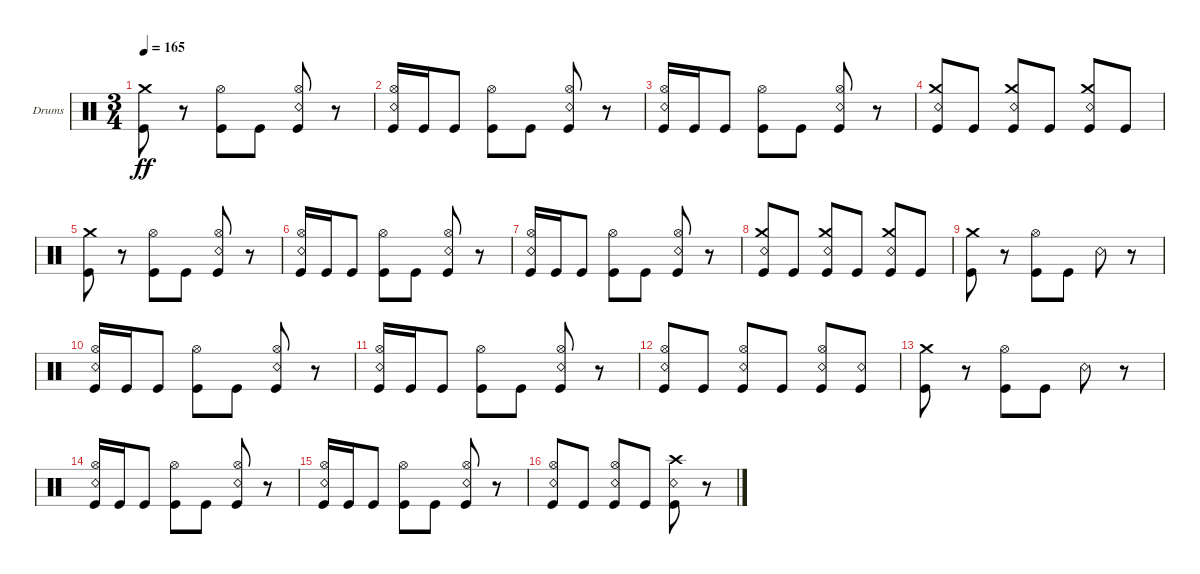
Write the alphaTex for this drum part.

\bracketExtendMode groupsimilarinstruments
\firstSystemTrackNameOrientation horizontal
\otherSystemsTrackNameOrientation horizontal
\track ("Drumkit" "Drums") {instrument percussion}
\staff {score}
\articulation defaults
\ts (3 4)
\tempo 165
\clef neutral
\ks c
("Kick (hit)" "Crash medium (hit)").8{dy ff} r.8 ("Kick (hit)" "Hi-Hat (open)").8 "Kick (hit)".8 ("Kick (hit)" "Hi-Hat (open)" "Snare (rim shot)").8 r.8 |
("Kick (hit)" "Hi-Hat (open)" "Snare (rim shot)").16 "Kick (hit)".16 "Kick (hit)".8 ("Kick (hit)" "Hi-Hat (open)").8 "Kick (hit)".8 ("Kick (hit)" "Hi-Hat (open)" "Snare (rim shot)").8 r.8 |
("Kick (hit)" "Hi-Hat (open)" "Snare (rim shot)").16 "Kick (hit)".16 "Kick (hit)".8 ("Kick (hit)" "Hi-Hat (open)").8 "Kick (hit)".8 ("Kick (hit)" "Hi-Hat (open)" "Snare (rim shot)").8 r.8 |
("Kick (hit)" "Crash medium (hit)" "Snare (rim shot)").8 "Kick (hit)".8 ("Kick (hit)" "Crash medium (hit)" "Snare (rim shot)").8 "Kick (hit)".8 ("Kick (hit)" "Crash medium (hit)" "Snare (rim shot)").8 "Kick (hit)".8 |
("Kick (hit)" "Crash medium (hit)").8 r.8 ("Kick (hit)" "Hi-Hat (open)").8 "Kick (hit)".8 ("Kick (hit)" "Hi-Hat (open)" "Snare (rim shot)").8 r.8 |
("Kick (hit)" "Hi-Hat (open)" "Snare (rim shot)").16 "Kick (hit)".16 "Kick (hit)".8 ("Kick (hit)" "Hi-Hat (open)").8 "Kick (hit)".8 ("Kick (hit)" "Hi-Hat (open)" "Snare (rim shot)").8 r.8 |
("Kick (hit)" "Hi-Hat (open)" "Snare (rim shot)").16 "Kick (hit)".16 "Kick (hit)".8 ("Kick (hit)" "Hi-Hat (open)").8 "Kick (hit)".8 ("Kick (hit)" "Hi-Hat (open)" "Snare (rim shot)").8 r.8 |
("Kick (hit)" "Crash medium (hit)" "Snare (rim shot)").8 "Kick (hit)".8 ("Kick (hit)" "Crash medium (hit)" "Snare (rim shot)").8 "Kick (hit)".8 ("Kick (hit)" "Crash medium (hit)" "Snare (rim shot)").8 "Kick (hit)".8 |
("Kick (hit)" "Crash medium (hit)").8 r.8 ("Kick (hit)" "Hi-Hat (open)").8 "Kick (hit)".8 "Snare (rim shot)".8 r.8 |
("Kick (hit)" "Hi-Hat (open)" "Snare (rim shot)").16 "Kick (hit)".16 "Kick (hit)".8 ("Kick (hit)" "Hi-Hat (open)").8 "Kick (hit)".8 ("Kick (hit)" "Hi-Hat (open)" "Snare (rim shot)").8 r.8 |
("Kick (hit)" "Hi-Hat (open)" "Snare (rim shot)").16 "Kick (hit)".16 "Kick (hit)".8 ("Kick (hit)" "Hi-Hat (open)").8 "Kick (hit)".8 ("Kick (hit)" "Hi-Hat (open)" "Snare (rim shot)").8 r.8 |
("Kick (hit)" "Snare (rim shot)" "Hi-Hat (open)").8 "Kick (hit)".8 ("Kick (hit)" "Snare (rim shot)" "Hi-Hat (open)").8 "Kick (hit)".8 ("Kick (hit)" "Snare (rim shot)" "Hi-Hat (open)").8 ("Kick (hit)" "Snare (rim shot)").8 |
("Kick (hit)" "Crash medium (hit)").8 r.8 ("Kick (hit)" "Hi-Hat (open)").8 "Kick (hit)".8 "Snare (rim shot)".8 r.8 |
("Kick (hit)" "Hi-Hat (open)" "Snare (rim shot)").16 "Kick (hit)".16 "Kick (hit)".8 ("Kick (hit)" "Hi-Hat (open)").8 "Kick (hit)".8 ("Kick (hit)" "Hi-Hat (open)" "Snare (rim shot)").8 r.8 |
("Kick (hit)" "Hi-Hat (open)" "Snare (rim shot)").16 "Kick (hit)".16 "Kick (hit)".8 ("Kick (hit)" "Hi-Hat (open)").8 "Kick (hit)".8 ("Kick (hit)" "Hi-Hat (open)" "Snare (rim shot)").8 r.8 |
("Kick (hit)" "Snare (rim shot)" "Hi-Hat (open)").8 "Kick (hit)".8 ("Kick (hit)" "Snare (rim shot)" "Hi-Hat (open)").8 "Kick (hit)".8 ("Kick (hit)" "Snare (rim shot)" "Crash high (hit)").8 r.8
